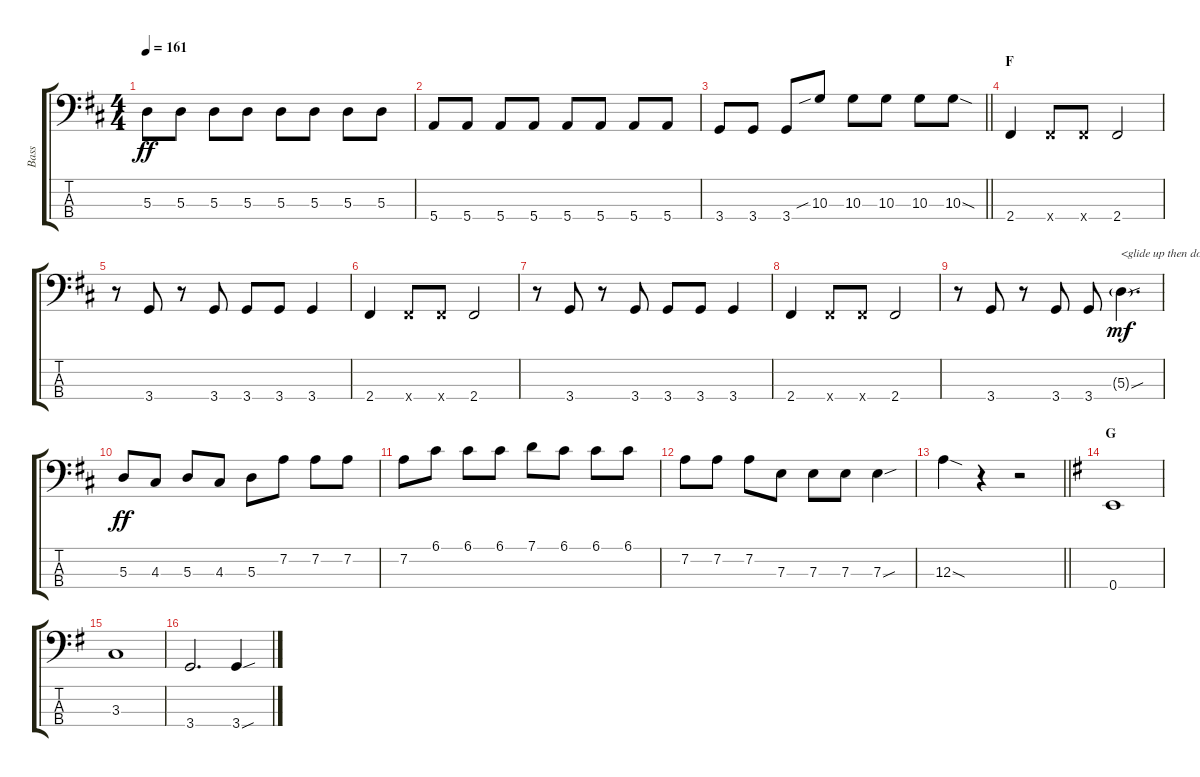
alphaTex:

\track ("Bass" "Bass") {instrument electricbasspick}
\staff {score tabs}
\tuning (G2 D2 A1 E1) {hide}
\ts (4 4)
\tempo 161
\clef f4
\ks d
5.3.8{dy ff} 5.3.8 5.3.8 5.3.8 5.3.8 5.3.8 5.3.8 5.3.8 |
5.4.8 5.4.8 5.4.8 5.4.8 5.4.8 5.4.8 5.4.8 5.4.8 |
\barLineRight lightlight
3.4.8 3.4.8 3.4.8 10.3{sib}.8 10.3.8 10.3.8 10.3.8 10.3{sod}.8 |
\section ("" "F")
2.4.4 2.4{x}.8 2.4{x}.8 2.4.2 |
r.8 3.4.8 r.8 3.4.8 3.4.8 3.4.8 3.4.4 |
2.4.4 2.4{x}.8 2.4{x}.8 2.4.2 |
r.8 3.4.8 r.8 3.4.8 3.4.8 3.4.8 3.4.4 |
2.4.4 2.4{x}.8 2.4{x}.8 2.4.2 |
r.8 3.4.8 r.8 3.4.8 3.4.8 5.3{sou g}.4{d txt "<glide up then down>" dy mf} |
5.3.8{dy ff} 4.3.8 5.3.8 4.3.8 5.3.8 7.2.8 7.2.8 7.2.8 |
7.2.8 6.1.8 6.1.8 6.1.8 7.1.8 6.1.8 6.1.8 6.1.8 |
7.2.8 7.2.8 7.2.8 7.3.8 7.3.8 7.3.8 7.3{sou}.4 |
\barLineRight lightlight
12.3{sod}.4 r.4 r.2 |
\section ("" "G")
\ks g
0.4.1 |
3.3.1 |
3.4.2{d} 3.4{sou}.4
